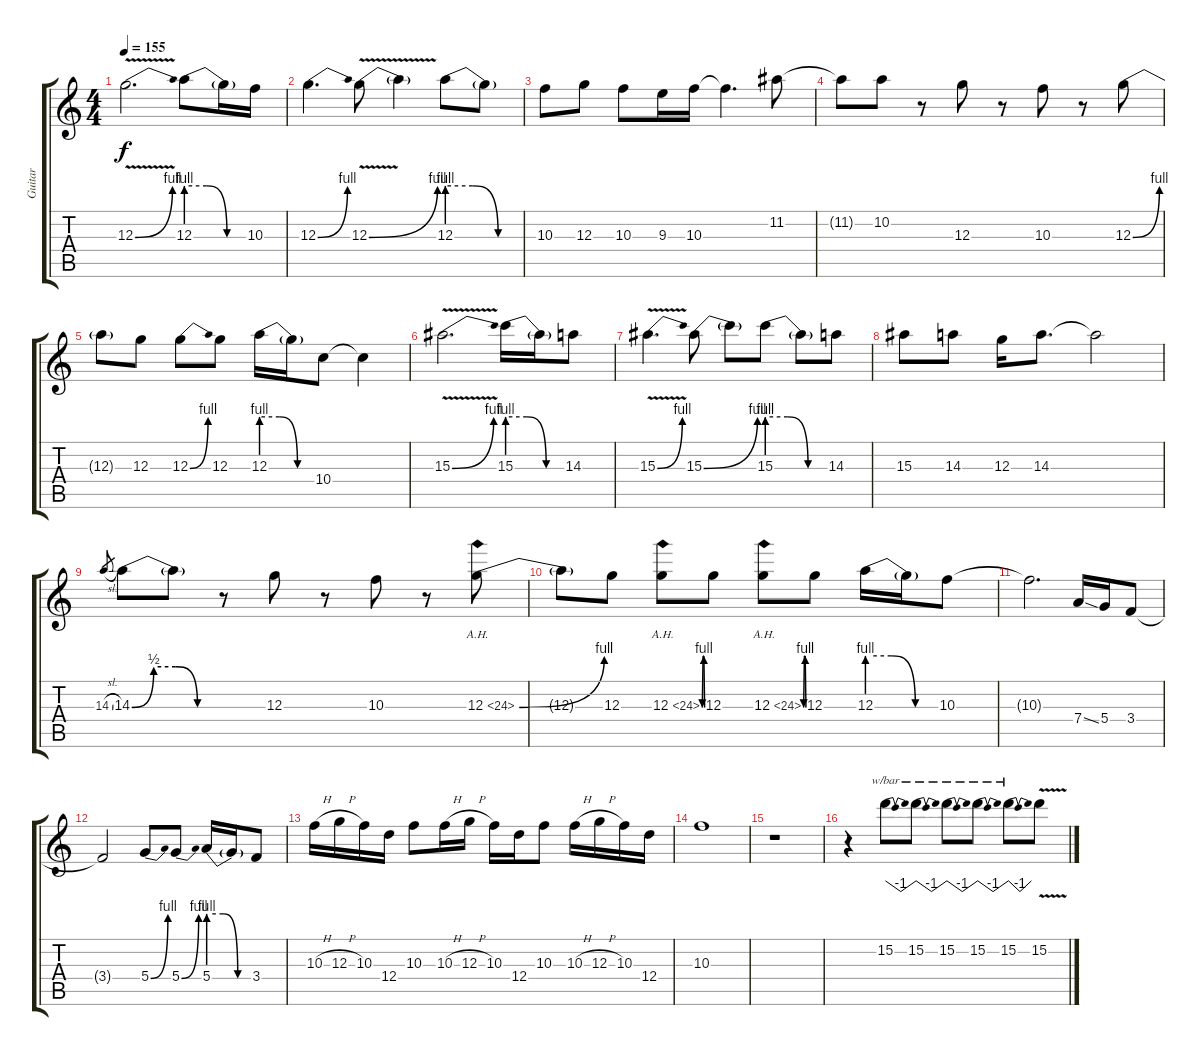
\track ("Guitar" "Guitar") {instrument distortionguitar}
\staff {score tabs}
\tuning (E4 B3 G3 D3 A2 E2) {hide}
\ts (4 4)
\tempo 155
\clef g2
\ks c
12.3{be (bend 0 0 60 4) v}.2{d dy f} 12.3{be (custom 0 4 20 4 40 0 60 0)}.8 12.3{t}.16 10.3.16 |
12.3{be (bend 0 0 60 4)}.4{d} 12.3{be (bend 0 0 60 4) v}.8 12.3{t}.4 12.3{be (custom 0 4 20 4 40 0 60 0)}.8 12.3{t}.8 |
10.3.8 12.3.8 10.3.8 9.3.16 10.3.16 10.3{t}.4{d} 11.2.8 |
11.2{t}.8 10.2.8 r.8 12.3.8 r.8 10.3.8 r.8 12.3{be (bend 0 0 60 4)}.8 |
12.3{t}.8 12.3.8 12.3{be (bend 0 0 60 4)}.8 12.3.8 12.3{be (custom 0 4 20 4 40 0 60 0)}.16 12.3{t}.16 10.4.8 10.4{t}.4 |
15.3{be (bend 0 0 60 4) v}.2{d} 15.3{be (custom 0 4 20 4 40 0 60 0)}.16 15.3{t}.16 14.3.8 |
15.3{be (bend 0 0 60 4) v}.4{d} 15.3{be (bend 0 0 60 4)}.8 15.3{t}.8 15.3{be (custom 0 4 20 4 40 0 60 0)}.8 15.3{t}.8 14.3.8 |
15.3.8 14.3.8 12.3.16 14.3.8{d} 14.3{t}.2 |
14.3{sl}.8{gr} 14.3{be (custom 0 0 15 2 30 2 45 0 60 0)}.8 14.3{t}.8 r.8 12.3.8 r.8 10.3.8 r.8 12.3{be (bend 0 0 60 4) ah 12}.8 |
12.3{t}.8 12.3.8 12.3{be (custom 0 0 15 4 30 4 45 0 60 0) ah 12}.8 12.3.8 12.3{be (custom 0 0 15 4 30 4 45 0 60 0) ah 12}.8 12.3.8 12.3{be (custom 0 4 20 4 40 0 60 0)}.16 12.3{t}.16 10.3.8 |
10.3{t}.2{d} 7.4{ss}.16 5.4.16 3.4.8 |
3.4{t}.2 5.4{be (bend 0 0 60 4)}.8 5.4{be (bend 0 0 60 4)}.8 5.4{be (custom 0 4 20 4 40 0 60 0)}.16 5.4{t}.16 3.4.8 |
10.3{h}.16 12.3{h}.16 10.3.16 12.4.16 10.3.8 10.3{h}.16 12.3{h}.16 10.3.16 12.4.16 10.3.8 10.3{h}.16 12.3{h}.16 10.3.16 12.4.16 |
10.3.1 |
r.1 |
r.4 15.2.8{tbe (dip default 0 0 30 -4 60 0)} 15.2.8{tbe (dip default 0 0 30 -4 60 0)} 15.2.8{tbe (dip default 0 0 30 -4 60 0)} 15.2.8{tbe (dip default 0 0 30 -4 60 0)} 15.2.8{tbe (dip default 0 0 30 -4 60 0)} 15.2{v}.8
